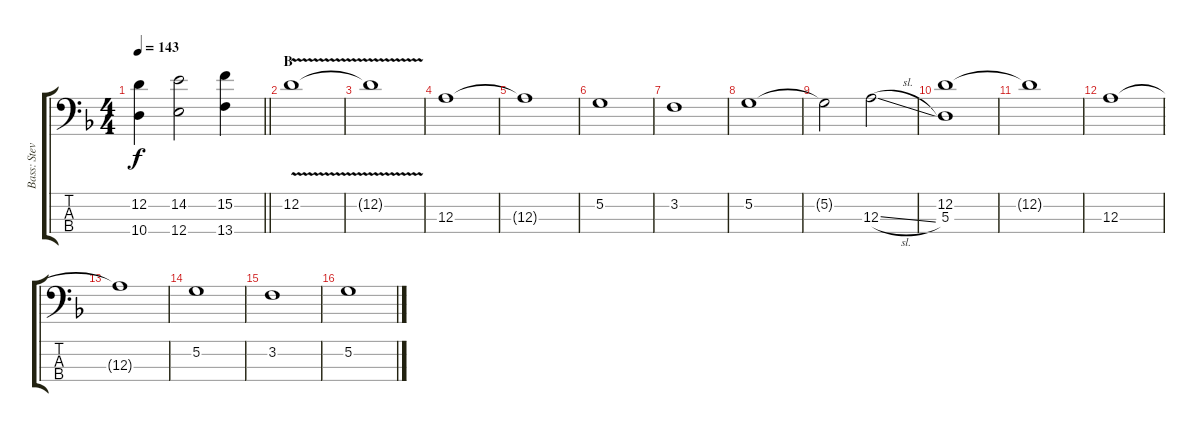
\track ("Bass: Steve" "Bass: Stev") {instrument synthbass2}
\staff {score tabs}
\tuning (G2 D2 A1 E1) {hide}
\ts (4 4)
\tempo 143
\clef f4
\barLineRight lightlight
\ks f
(12.2{t} 10.4{t}).4{dy f} (14.2 12.4).2 (15.2 13.4).4 |
\section ("" "B")
12.2{v}.1 |
12.2{t}.1 |
12.3.1 |
12.3{t}.1 |
5.2.1 |
3.2.1 |
5.2.1 |
5.2{t}.2 12.3{sl}.2 |
(12.2 5.3).1 |
12.2{t}.1 |
12.3.1 |
12.3{t}.1 |
5.2.1 |
3.2.1 |
5.2.1
